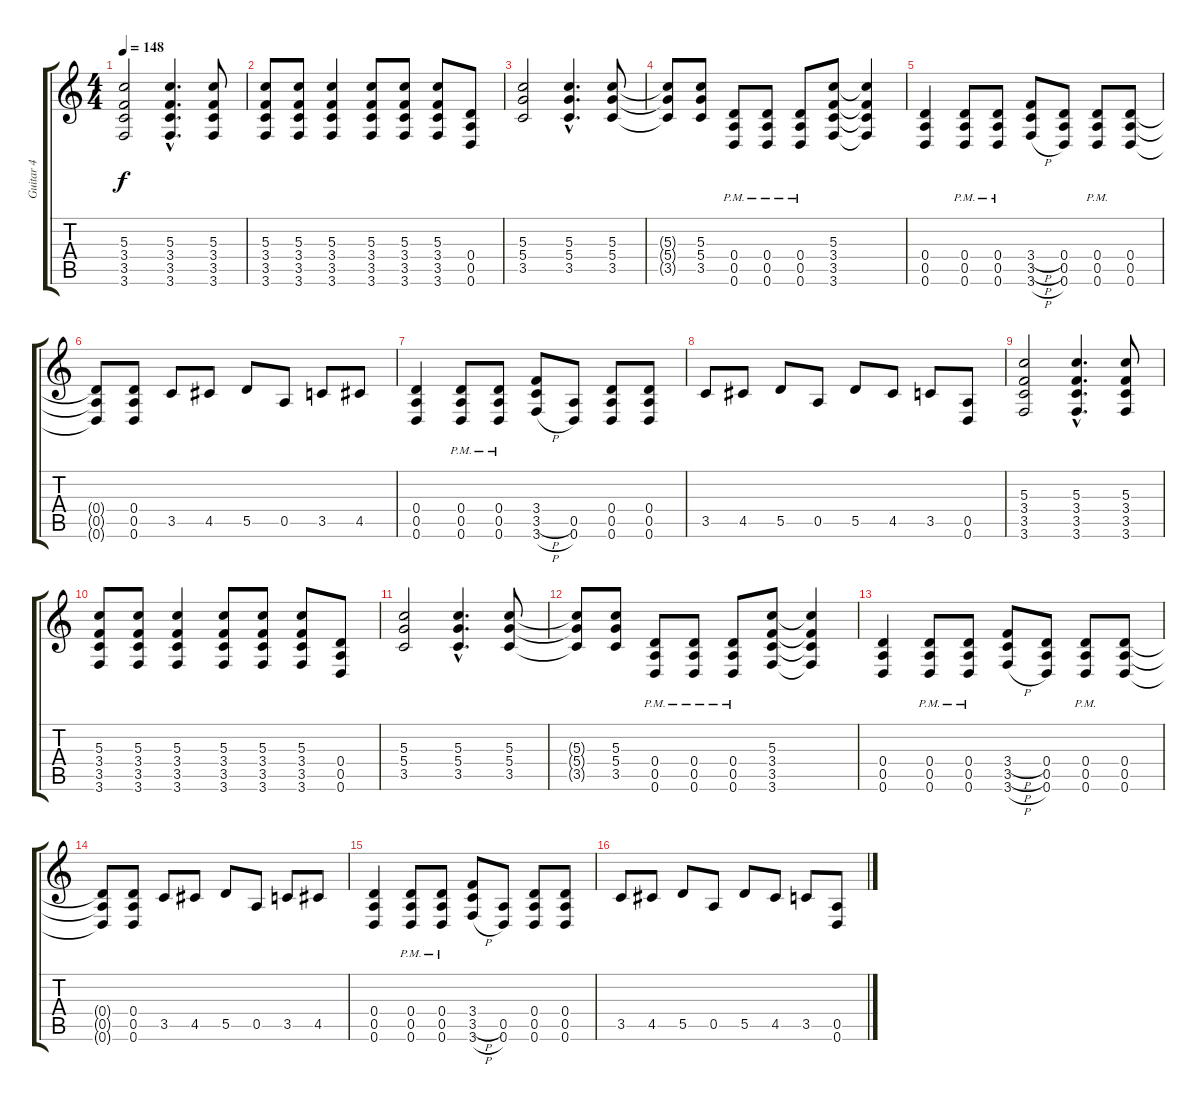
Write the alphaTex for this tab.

\track ("Guitar 4" "Guitar 4") {instrument distortionguitar}
\staff {score tabs}
\tuning (E4 B3 G3 D3 A2 D2) {hide}
\ts (4 4)
\tempo 148
\clef g2
\ks c
(5.3 3.4 3.5 3.6).2{dy f} (5.3{hac} 3.4{hac} 3.5{hac} 3.6{hac}).4{d} (5.3 3.4 3.5 3.6).8 |
(5.3 3.4 3.5 3.6).8 (5.3 3.4 3.5 3.6).8 (5.3 3.4 3.5 3.6).4 (5.3 3.4 3.5 3.6).8 (5.3 3.4 3.5 3.6).8 (5.3 3.4 3.5 3.6).8 (0.4 0.5 0.6).8 |
(5.3 5.4 3.5).2 (5.3{hac} 5.4{hac} 3.5{hac}).4{d} (5.3 5.4 3.5).8 |
(5.3{t} 5.4{t} 3.5{t}).8 (5.3 5.4 3.5).8 (0.4{pm} 0.5{pm} 0.6{pm}).8 (0.4{pm} 0.5{pm} 0.6{pm}).8 (0.4{pm} 0.5{pm} 0.6{pm}).8 (5.3 3.4 3.5 3.6).8 (5.3{t} 3.4{t} 3.5{t} 3.6{t}).4 |
(0.4 0.5 0.6).4 (0.4{pm} 0.5 0.6{pm}).8 (0.4{pm} 0.5{pm} 0.6{pm}).8 (3.4{h} 3.5{h} 3.6{h}).8 (0.4 0.5 0.6).8 (0.4{pm} 0.5{pm} 0.6{pm}).8 (0.4 0.5 0.6).8 |
(0.4{t} 0.5{t} 0.6{t}).8 (0.4 0.5 0.6).8 3.5.8 4.5.8 5.5.8 0.5.8 3.5.8 4.5.8 |
(0.4 0.5 0.6).4 (0.4{pm} 0.5 0.6{pm}).8 (0.4{pm} 0.5{pm} 0.6{pm}).8 (3.4 3.5{h} 3.6{h}).8 (0.5 0.6).8 (0.4 0.5 0.6).8 (0.4 0.5 0.6).8 |
3.5.8 4.5.8 5.5.8 0.5.8 5.5.8 4.5.8 3.5.8 (0.5 0.6).8 |
(5.3 3.4 3.5 3.6).2 (5.3{hac} 3.4{hac} 3.5{hac} 3.6{hac}).4{d} (5.3 3.4 3.5 3.6).8 |
(5.3 3.4 3.5 3.6).8 (5.3 3.4 3.5 3.6).8 (5.3 3.4 3.5 3.6).4 (5.3 3.4 3.5 3.6).8 (5.3 3.4 3.5 3.6).8 (5.3 3.4 3.5 3.6).8 (0.4 0.5 0.6).8 |
(5.3 5.4 3.5).2 (5.3{hac} 5.4{hac} 3.5{hac}).4{d} (5.3 5.4 3.5).8 |
(5.3{t} 5.4{t} 3.5{t}).8 (5.3 5.4 3.5).8 (0.4{pm} 0.5{pm} 0.6{pm}).8 (0.4{pm} 0.5{pm} 0.6{pm}).8 (0.4{pm} 0.5{pm} 0.6{pm}).8 (5.3 3.4 3.5 3.6).8 (5.3{t} 3.4{t} 3.5{t} 3.6{t}).4 |
(0.4 0.5 0.6).4 (0.4{pm} 0.5 0.6{pm}).8 (0.4{pm} 0.5{pm} 0.6{pm}).8 (3.4{h} 3.5{h} 3.6{h}).8 (0.4 0.5 0.6).8 (0.4{pm} 0.5{pm} 0.6{pm}).8 (0.4 0.5 0.6).8 |
(0.4{t} 0.5{t} 0.6{t}).8 (0.4 0.5 0.6).8 3.5.8 4.5.8 5.5.8 0.5.8 3.5.8 4.5.8 |
(0.4 0.5 0.6).4 (0.4{pm} 0.5 0.6{pm}).8 (0.4{pm} 0.5{pm} 0.6{pm}).8 (3.4 3.5{h} 3.6{h}).8 (0.5 0.6).8 (0.4 0.5 0.6).8 (0.4 0.5 0.6).8 |
3.5.8 4.5.8 5.5.8 0.5.8 5.5.8 4.5.8 3.5.8 (0.5 0.6).8
